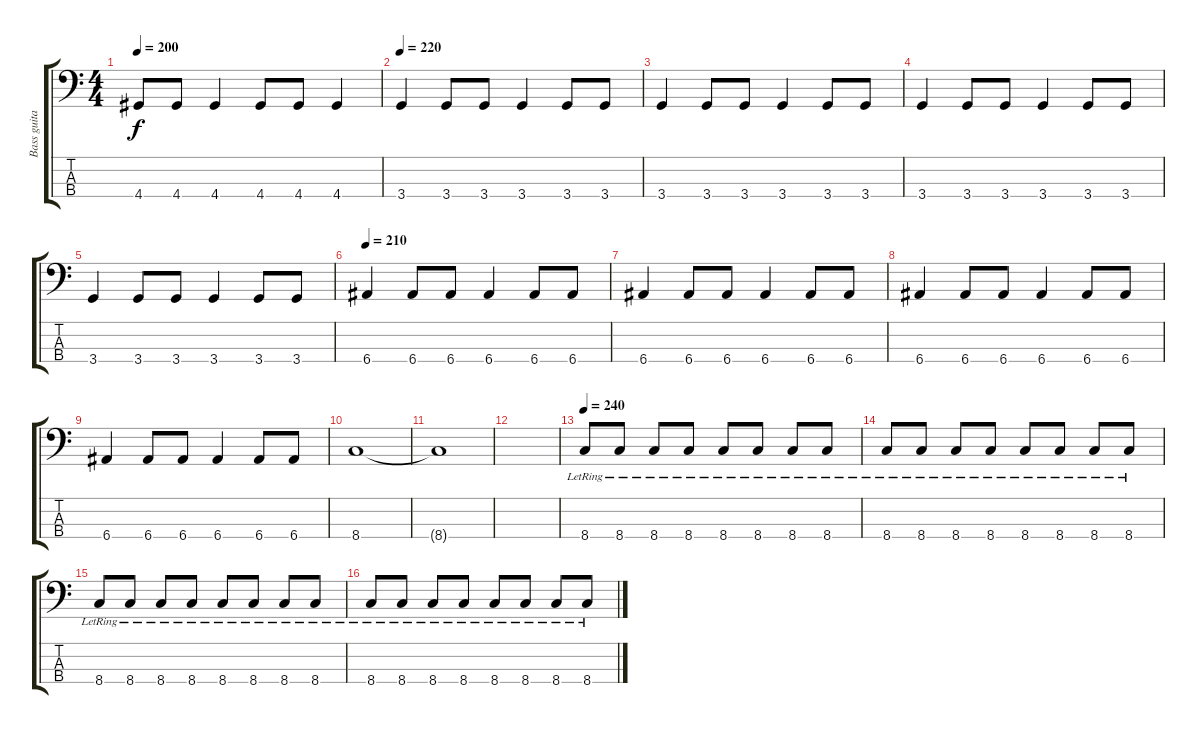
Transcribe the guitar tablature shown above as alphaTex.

\track ("Bass guitar" "Bass guita") {instrument electricbassfinger}
\staff {score tabs}
\tuning (G2 D2 A1 E1) {hide}
\ts (4 4)
\tempo 200
\clef f4
\ks c
4.4.8{dy f} 4.4.8 4.4.4 4.4.8 4.4.8 4.4.4 |
\tempo 220
3.4.4 3.4.8 3.4.8 3.4.4 3.4.8 3.4.8 |
3.4.4 3.4.8 3.4.8 3.4.4 3.4.8 3.4.8 |
3.4.4 3.4.8 3.4.8 3.4.4 3.4.8 3.4.8 |
3.4.4 3.4.8 3.4.8 3.4.4 3.4.8 3.4.8 |
\tempo 210
6.4.4 6.4.8 6.4.8 6.4.4 6.4.8 6.4.8 |
6.4.4 6.4.8 6.4.8 6.4.4 6.4.8 6.4.8 |
6.4.4 6.4.8 6.4.8 6.4.4 6.4.8 6.4.8 |
6.4.4 6.4.8 6.4.8 6.4.4 6.4.8 6.4.8 |
8.4.1 |
8.4{t}.1 |
|
\tempo 240
8.4{lr}.8 8.4{lr}.8 8.4{lr}.8 8.4{lr}.8 8.4{lr}.8 8.4{lr}.8 8.4{lr}.8 8.4{lr}.8 |
8.4{lr}.8 8.4{lr}.8 8.4{lr}.8 8.4{lr}.8 8.4{lr}.8 8.4{lr}.8 8.4{lr}.8 8.4{lr}.8 |
8.4{lr}.8 8.4{lr}.8 8.4{lr}.8 8.4{lr}.8 8.4{lr}.8 8.4{lr}.8 8.4{lr}.8 8.4{lr}.8 |
8.4{lr}.8 8.4{lr}.8 8.4{lr}.8 8.4{lr}.8 8.4{lr}.8 8.4{lr}.8 8.4{lr}.8 8.4{lr}.8
